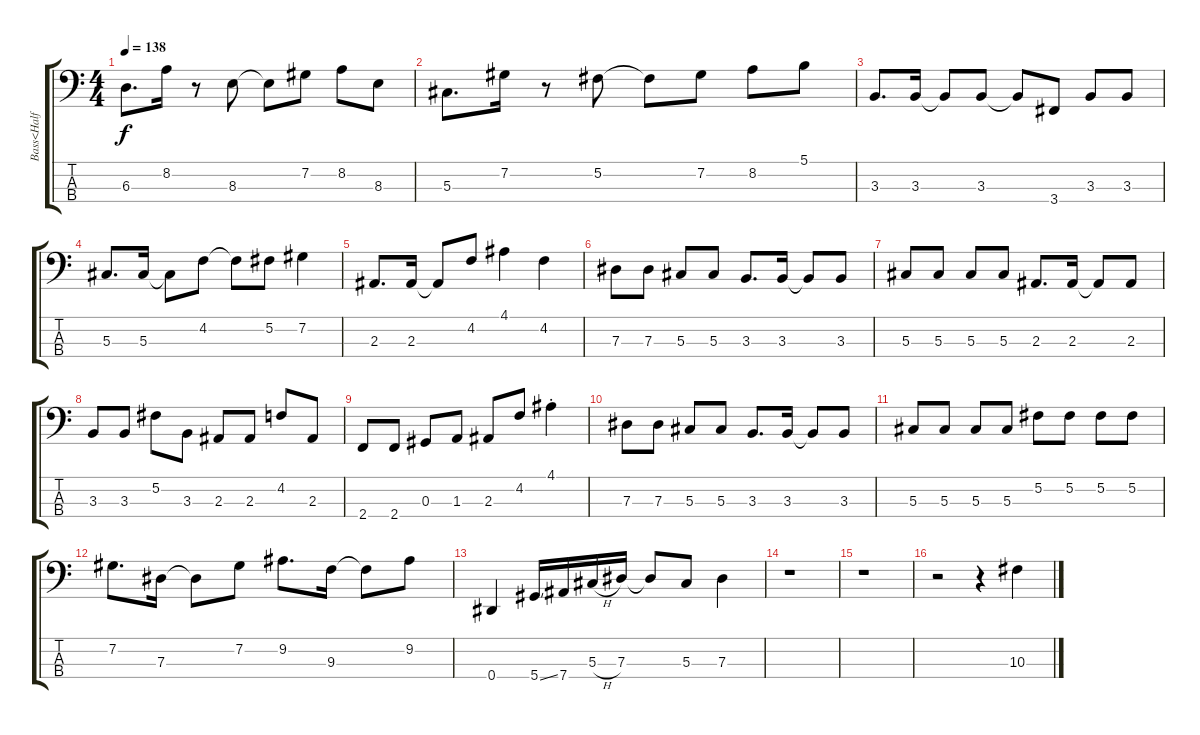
\track ("Bass<Half Down>" "Bass<Half ") {instrument electricbasspick}
\staff {score tabs}
\tuning (Gb2 Db2 Ab1 Eb1) {hide}
\ts (4 4)
\tempo 138
\clef f4
\ks c
6.3.8{d dy f} 8.2.16 r.8 8.3.8 8.3{t}.8 7.2.8 8.2.8 8.3.8 |
5.3.8{d} 7.2.16 r.8 5.2.8 5.2{t}.8 7.2.8 8.2.8 5.1.8 |
3.3.8{d} 3.3.16 3.3{t}.8 3.3.8 3.3{t}.8 3.4.8 3.3.8 3.3.8 |
5.3.8{d} 5.3.16 5.3{t}.8 4.2.8 4.2{t}.8 5.2.8 7.2.4 |
2.3.8{d} 2.3.16 2.3{t}.8 4.2.8 4.1.4 4.2.4 |
7.3.8 7.3.8 5.3.8 5.3.8 3.3.8{d} 3.3.16 3.3{t}.8 3.3.8 |
5.3.8 5.3.8 5.3.8 5.3.8 2.3.8{d} 2.3.16 2.3{t}.8 2.3.8 |
3.3.8 3.3.8 5.2.8 3.3.8 2.3.8 2.3.8 4.2.8 2.3.8 |
2.4.8 2.4.8 0.3.8 1.3.8 2.3.8 4.2.8 4.1{st}.4 |
7.3.8 7.3.8 5.3.8 5.3.8 3.3.8{d} 3.3.16 3.3{t}.8 3.3.8 |
5.3.8 5.3.8 5.3.8 5.3.8 5.2.8 5.2.8 5.2.8 5.2.8 |
7.2.8{d} 7.3.16 7.3{t}.8 7.2.8 9.2.8{d} 9.3.16 9.3{t}.8 9.2.8 |
0.4.4 5.4{ss}.16 7.4.16 5.3{h}.16 7.3.16 7.3{t}.8 5.3.8 7.3.4 |
r.1 |
r.1 |
r.2 r.4 10.3.4
